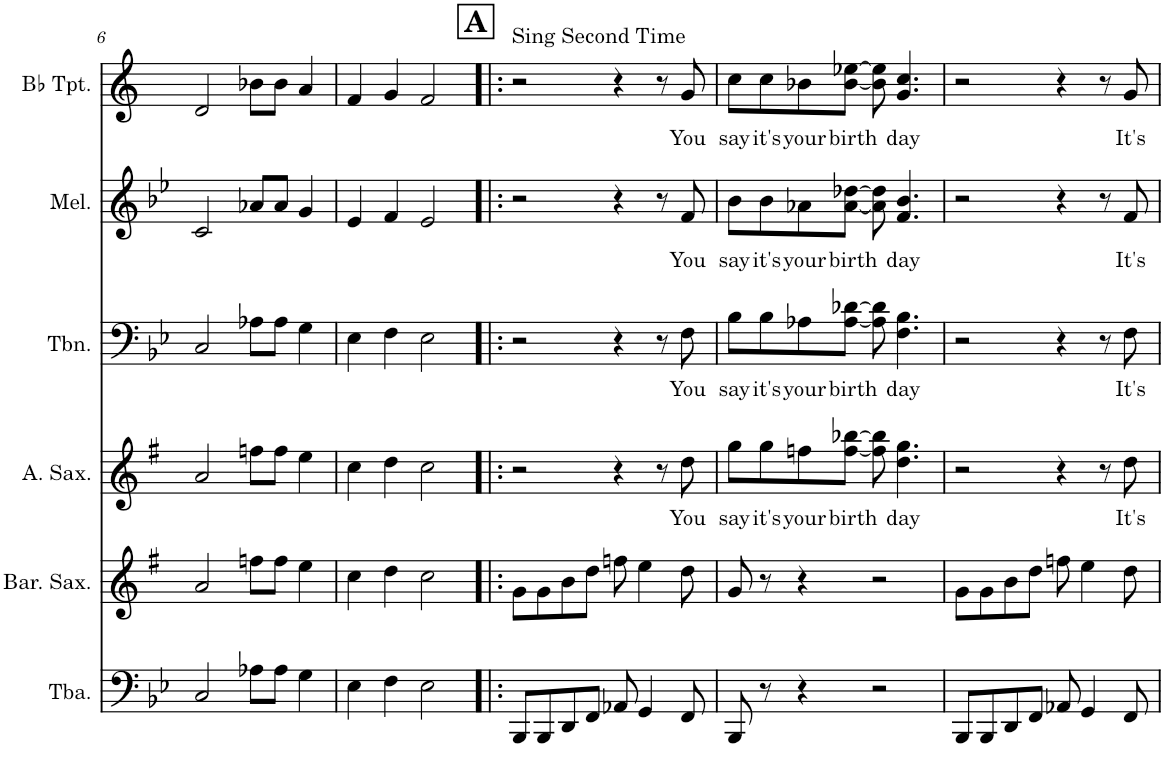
**kern	**kern	**kern	**text	**kern	**text	**kern	**text	**kern	**text
*part6	*part5	*part4	*part4	*part3	*part3	*part2	*part2	*part1	*part1
*staff6	*staff5	*staff4	*staff4	*staff3	*staff3	*staff2	*staff2	*staff1	*staff1
*I"Tuba	*I"Baritone Saxophone	*I"Alto Saxophone	*	*I"Trombone	*	*I"Melodica	*	*I"Bb Trumpet	*
*I'Tba.	*I'Bar. Sax.	*I'A. Sax.	*	*I'Tbn.	*	*I'Mel.	*	*I'Bb Tpt.	*
!!LO:PB:g=z
*clefF4	*clefG2	*clefG2	*	*clefF4	*	*clefG2	*	*clefG2	*
*	*Trd12c21	*Trd5c9	*	*	*	*	*	*Trd1c2	*
*k[b-e-]	*k[f#]	*k[f#]	*	*k[b-e-]	*	*k[b-e-]	*	*k[]	*
*M4/4	*M4/4	*M4/4	*	*M4/4	*	*M4/4	*	*M4/4	*
=6	=6	=6	=6	=6	=6	=6	=6	=6	=6
2C/	2a/	2a/	.	2C/	.	2c/	.	2d/	.
8A-X\L	8ffn\L	8ffn\L	.	8A-X\L	.	8a-X/L	.	8b-X\L	.
8A-\J	8ff\J	8ff\J	.	8A-\J	.	8a-/J	.	8b-\J	.
4G\	4ee\	4ee\	.	4G\	.	4g/	.	4a/	.
=7	=7	=7	=7	=7	=7	=7	=7	=7	=7
4E-\	4cc\	4cc\	.	4E-\	.	4e-/	.	4f/	.
4F\	4dd\	4dd\	.	4F\	.	4f/	.	4g/	.
2E-\	2cc\	2cc\	.	2E-\	.	2e-/	.	2f/	.
!!LO:REH:place=s1:a:B:cj:fs=14:t=A
=8!|:	=8!|:	=8!|:	=8!|:	=8!|:	=8!|:	=8!|:	=8!|:	=8!|:	=8!|:
!	!	!	!	!	!	!	!	!LO:TX:a:t=Sing Second Time	!
8BBB-/L	8g\L	2r	.	2r	.	2r	.	2r	.
8BBB-/	8g\	.	.	.	.	.	.	.	.
8DD/	8b\	.	.	.	.	.	.	.	.
8FF/J	8dd\J	.	.	.	.	.	.	.	.
8AA-X/	8ffn\	4r	.	4r	.	4r	.	4r	.
4GG/	4ee\	.	.	.	.	.	.	.	.
.	.	8r	.	8r	.	8r	.	8r	.
!	!	!	!LO:LY:b	!	!LO:LY:b	!	!LO:LY:b	!	!LO:LY:b
8FF/	8dd\	8dd\	You	8F\	You	8f/	You	8g/	You
=9	=9	=9	=9	=9	=9	=9	=9	=9	=9
!	!	!	!LO:LY:b	!	!LO:LY:b	!	!LO:LY:b	!	!LO:LY:b
8BBB-/	8g/	8gg\L	say	8B-\L	say	8b-\L	say	8cc\L	say
!	!	!	!LO:LY:b	!	!LO:LY:b	!	!LO:LY:b	!	!LO:LY:b
8r	8r	8gg\	it's	8B-\	it's	8b-\	it's	8cc\	it's
!	!	!	!LO:LY:b	!	!LO:LY:b	!	!LO:LY:b	!	!LO:LY:b
4r	4r	8ffn\	your	8A-X\	your	8a-X\	your	8b-X\	your
!	!	!	!LO:LY:b	!	!LO:LY:b	!	!LO:LY:b	!	!LO:LY:b
.	.	[8ff\ [8bb-X\J	birth	[8A-\ [8d-X\J	birth	[8a-\ [8dd-X\J	birth	[8b-\ [8ee-X\J	birth
2r	2r	8ff\] 8bb-\]	.	8A-\] 8d-\]	.	8a-\] 8dd-\]	.	8b-\] 8ee-\]	.
!	!	!	!LO:LY:b	!	!LO:LY:b	!	!LO:LY:b	!	!LO:LY:b
.	.	4.dd\ 4.gg\	day	4.F\ 4.B-\	day	4.f/ 4.b-/	day	4.g/ 4.cc/	day
=10	=10	=10	=10	=10	=10	=10	=10	=10	=10
8BBB-/L	8g\L	2r	.	2r	.	2r	.	2r	.
8BBB-/	8g\	.	.	.	.	.	.	.	.
8DD/	8b\	.	.	.	.	.	.	.	.
8FF/J	8dd\J	.	.	.	.	.	.	.	.
8AA-X/	8ffn\	4r	.	4r	.	4r	.	4r	.
4GG/	4ee\	.	.	.	.	.	.	.	.
.	.	8r	.	8r	.	8r	.	8r	.
!	!	!	!LO:LY:b	!	!LO:LY:b	!	!LO:LY:b	!	!LO:LY:b
8FF/	8dd\	8dd\	It's	8F\	It's	8f/	It's	8g/	It's
=	=	=	=	=	=	=	=	=	=
*-	*-	*-	*-	*-	*-	*-	*-	*-	*-
